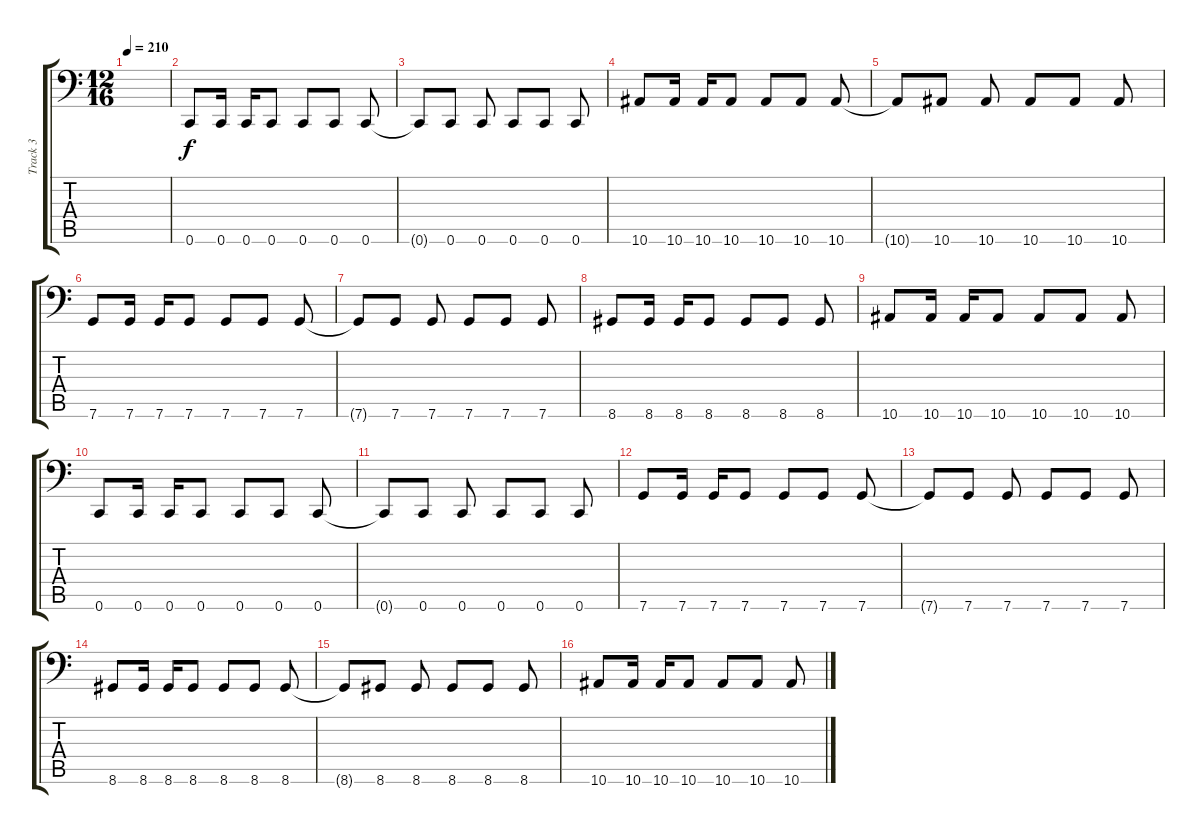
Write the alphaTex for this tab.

\track ("Track 3" "Track 3") {instrument electricbassfinger}
\staff {score tabs}
\tuning (D3 A2 F2 C2 G1 C1) {hide}
\ts (12 16)
\tempo 210
\clef f4
\ks c
|
0.6.8 0.6.16 0.6.16 0.6.8 0.6.8 0.6.8 0.6.8 |
0.6{t}.8 0.6.8 0.6.8 0.6.8 0.6.8 0.6.8 |
10.6.8 10.6.16 10.6.16 10.6.8 10.6.8 10.6.8 10.6.8 |
10.6{t}.8 10.6.8 10.6.8 10.6.8 10.6.8 10.6.8 |
7.6.8 7.6.16 7.6.16 7.6.8 7.6.8 7.6.8 7.6.8 |
7.6{t}.8 7.6.8 7.6.8 7.6.8 7.6.8 7.6.8 |
8.6.8 8.6.16 8.6.16 8.6.8 8.6.8 8.6.8 8.6.8 |
10.6.8 10.6.16 10.6.16 10.6.8 10.6.8 10.6.8 10.6.8 |
0.6.8 0.6.16 0.6.16 0.6.8 0.6.8 0.6.8 0.6.8 |
0.6{t}.8 0.6.8 0.6.8 0.6.8 0.6.8 0.6.8 |
7.6.8 7.6.16 7.6.16 7.6.8 7.6.8 7.6.8 7.6.8 |
7.6{t}.8 7.6.8 7.6.8 7.6.8 7.6.8 7.6.8 |
8.6.8 8.6.16 8.6.16 8.6.8 8.6.8 8.6.8 8.6.8 |
8.6{t}.8 8.6.8 8.6.8 8.6.8 8.6.8 8.6.8 |
10.6.8 10.6.16 10.6.16 10.6.8 10.6.8 10.6.8 10.6.8
